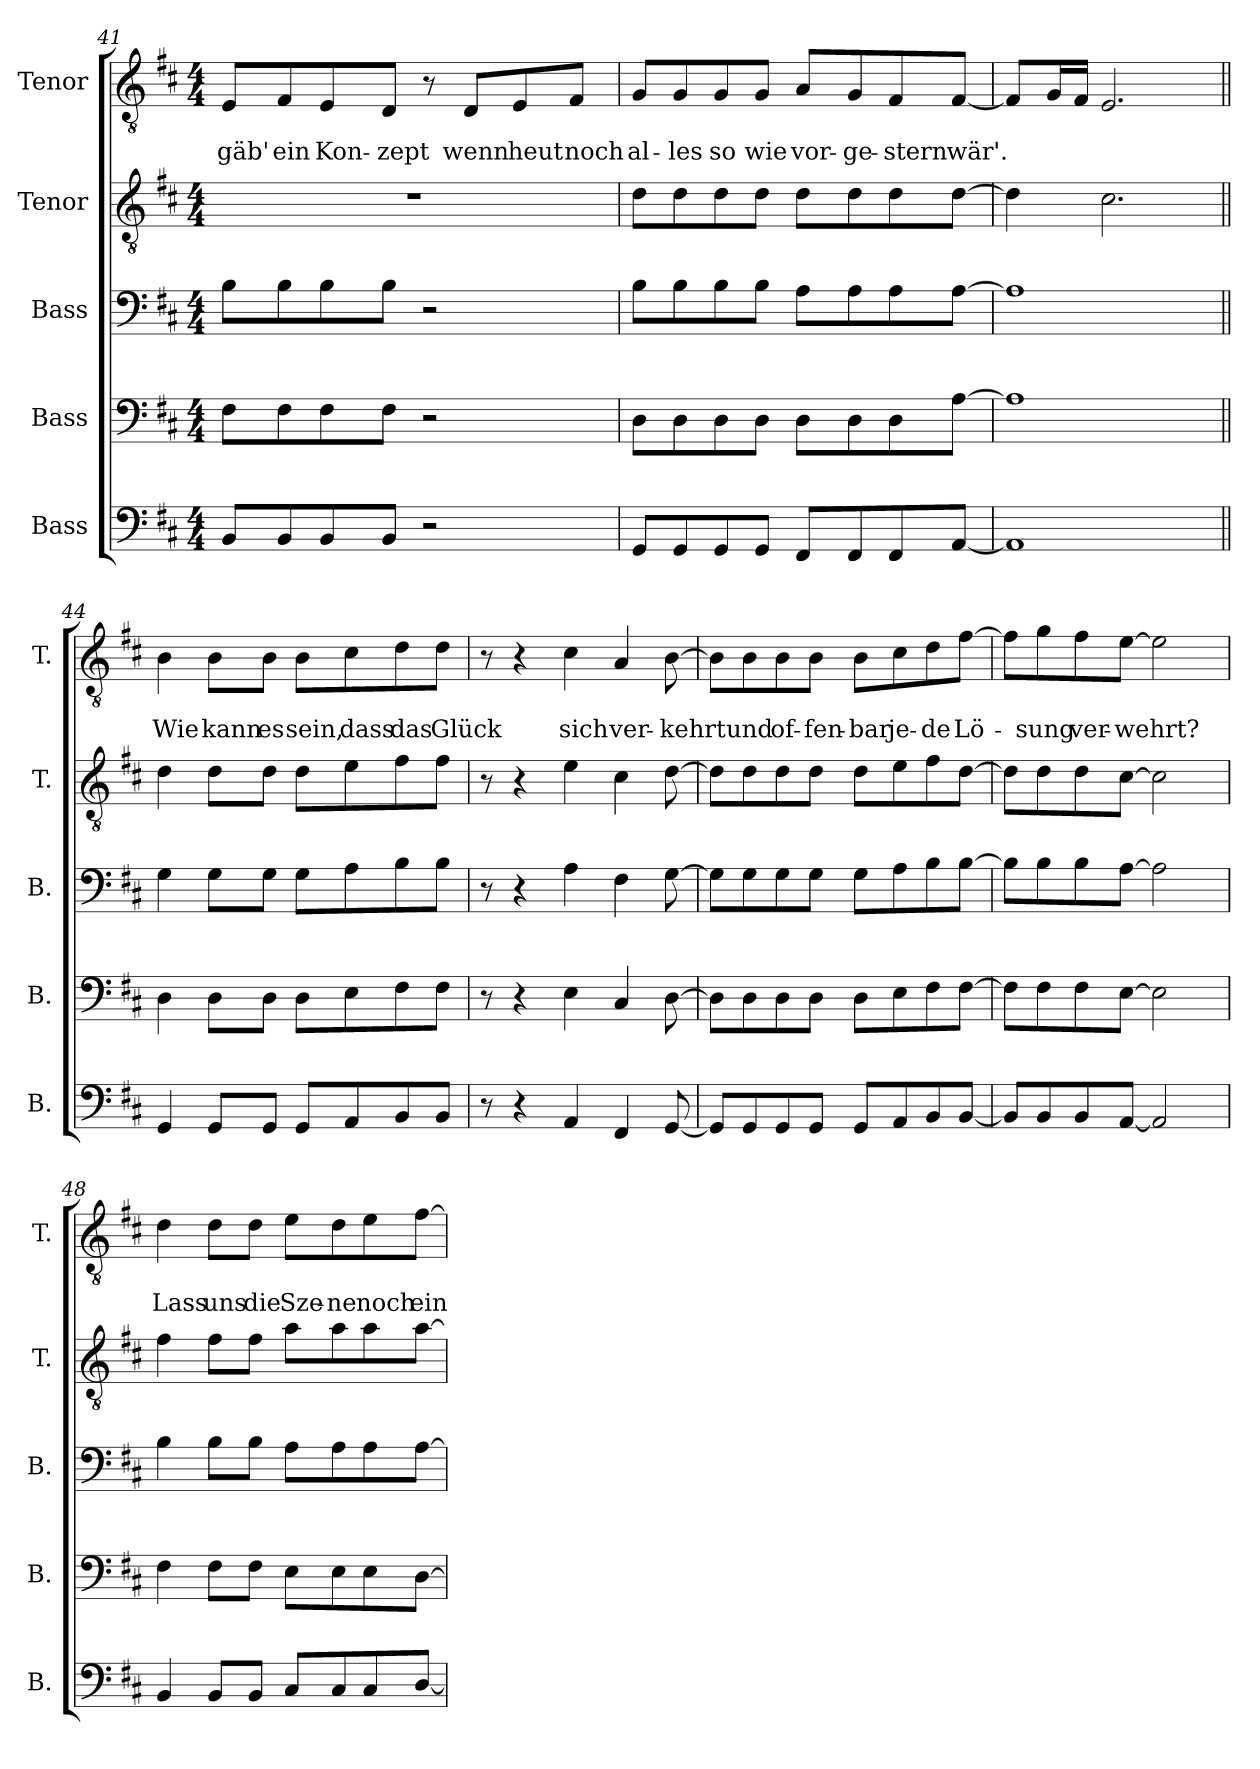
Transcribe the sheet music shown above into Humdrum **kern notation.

**kern	**kern	**kern	**kern	**kern	**text	**text
*part5	*part4	*part3	*part2	*part1	*part1	*part1
*staff5	*staff4	*staff3	*staff2	*staff1	*staff1	*staff1
*I"Bass	*I"Bass	*I"Bass	*I"Tenor	*I"Tenor	*	*
*I'B.	*I'B.	*I'B.	*I'T.	*I'T.	*	*
*clefF4	*clefF4	*clefF4	*clefGv2	*clefGv2	*	*
*k[f#c#]	*k[f#c#]	*k[f#c#]	*k[f#c#]	*k[f#c#]	*	*
*M4/4	*M4/4	*M4/4	*M4/4	*M4/4	*	*
=41	=41	=41	=41	=41	=41	=41
!	!	!	!	!	!	!LO:LY:b
8BB/L	8F#\L	8B\L	1r	8E/L	.	gäb'
!	!	!	!	!	!	!LO:LY:b
8BB/	8F#\	8B\	.	8F#/	.	ein
!	!	!	!	!	!	!LO:LY:b
8BB/	8F#\	8B\	.	8E/	.	Kon-
!	!	!	!	!	!	!LO:LY:b
8BB/J	8F#\J	8B\J	.	8D/J	.	-zept
2r	2r	2r	.	8r	.	.
!	!	!	!	!	!	!LO:LY:b
.	.	.	.	8D/L	.	wenn
!	!	!	!	!	!	!LO:LY:b
.	.	.	.	8E/	.	heut
!	!	!	!	!	!	!LO:LY:b
.	.	.	.	8F#/J	.	noch
=42	=42	=42	=42	=42	=42	=42
!	!	!	!	!	!	!LO:LY:b
8GG/L	8D\L	8B\L	8d\L	8G/L	.	al-
!	!	!	!	!	!	!LO:LY:b
8GG/	8D\	8B\	8d\	8G/	.	-les
!	!	!	!	!	!	!LO:LY:b
8GG/	8D\	8B\	8d\	8G/	.	so
!	!	!	!	!	!	!LO:LY:b
8GG/J	8D\J	8B\J	8d\J	8G/J	.	wie
!	!	!	!	!	!	!LO:LY:b
8FF#/L	8D\L	8A\L	8d\L	8A/L	.	vor-
!	!	!	!	!	!	!LO:LY:b
8FF#/	8D\	8A\	8d\	8G/	.	-ge-
!	!	!	!	!	!	!LO:LY:b
8FF#/	8D\	8A\	8d\	8F#/	.	-stern
!	!	!	!	!	!	!LO:LY:b
[8AA/J	[8A\J	[8A\J	[8d\J	[8F#/J	.	wär'.
=43	=43	=43	=43	=43	=43	=43
1AA]	1A]	1A]	4d\]	8F#/L]	.	.
.	.	.	.	16G/L	.	.
.	.	.	.	16F#/JJ	.	.
.	.	.	2.c#\	2.E/	.	.
=44||	=44||	=44||	=44||	=44||	=44||	=44||
!	!	!	!	!	!	!LO:LY:b
4GG/	4D\	4G\	4d\	4B\	.	Wie
!	!	!	!	!	!	!LO:LY:b
8GG/L	8D\L	8G\L	8d\L	8B\L	.	kann
!	!	!	!	!	!	!LO:LY:b
8GG/J	8D\J	8G\J	8d\J	8B\J	.	es
!	!	!	!	!	!	!LO:LY:b
8GG/L	8D\L	8G\L	8d\L	8B\L	.	sein,
!	!	!	!	!	!	!LO:LY:b
8AA/	8E\	8A\	8e\	8c#\	.	dass
!	!	!	!	!	!	!LO:LY:b
8BB/	8F#\	8B\	8f#\	8d\	.	das
!	!	!	!	!	!	!LO:LY:b
8BB/J	8F#\J	8B\J	8f#\J	8d\J	.	Glück
=45	=45	=45	=45	=45	=45	=45
8r	8r	8r	8r	8r	.	.
4r	4r	4r	4r	4r	.	.
!	!	!	!	!	!	!LO:LY:b
4AA/	4E\	4A\	4e\	4c#\	.	sich
!	!	!	!	!	!	!LO:LY:b
4FF#/	4C#/	4F#\	4c#\	4A/	.	ver-
!	!	!	!	!	!	!LO:LY:b
[8GG/	[8D\	[8G\	[8d\	[8B\	.	-kehrt
=46	=46	=46	=46	=46	=46	=46
8GG/L]	8D\L]	8G\L]	8d\L]	8B\L]	.	.
!	!	!	!	!	!	!LO:LY:b
8GG/	8D\	8G\	8d\	8B\	.	und
!	!	!	!	!	!	!LO:LY:b
8GG/	8D\	8G\	8d\	8B\	.	of-
!	!	!	!	!	!	!LO:LY:b
8GG/J	8D\J	8G\J	8d\J	8B\J	.	-fen-
!	!	!	!	!	!	!LO:LY:b
8GG/L	8D\L	8G\L	8d\L	8B\L	.	-bar
!	!	!	!	!	!	!LO:LY:b
8AA/	8E\	8A\	8e\	8c#\	.	je-
!	!	!	!	!	!	!LO:LY:b
8BB/	8F#\	8B\	8f#\	8d\	.	-de
!	!	!	!	!	!	!LO:LY:b
[8BB/J	[8F#\J	[8B\J	[8d\J	[8f#\J	.	Lö-
=47	=47	=47	=47	=47	=47	=47
8BB/L]	8F#\L]	8B\L]	8d\L]	8f#\L]	.	.
!	!	!	!	!	!	!LO:LY:b
8BB/	8F#\	8B\	8d\	8g\	.	-sung
!	!	!	!	!	!	!LO:LY:b
8BB/	8F#\	8B\	8d\	8f#\	.	ver-
!	!	!	!	!	!	!LO:LY:b
[8AA/J	[8E\J	[8A\J	[8c#\J	[8e\J	.	-wehrt?
2AA/]	2E\]	2A\]	2c#\]	2e\]	.	.
=48	=48	=48	=48	=48	=48	=48
!	!	!	!	!	!	!LO:LY:b
4BB/	4F#\	4B\	4f#\	4d\	.	Lass
!	!	!	!	!	!	!LO:LY:b
8BB/L	8F#\L	8B\L	8f#\L	8d\L	.	uns
!	!	!	!	!	!	!LO:LY:b
8BB/J	8F#\J	8B\J	8f#\J	8d\J	.	die
!	!	!	!	!	!	!LO:LY:b
8C#/L	8E\L	8A\L	8a\L	8e\L	.	Sze-
!	!	!	!	!	!	!LO:LY:b
8C#/	8E\	8A\	8a\	8d\	.	-ne
!	!	!	!	!	!	!LO:LY:b
8C#/	8E\	8A\	8a\	8e\	.	noch
!	!	!	!	!	!	!LO:LY:b
[8D/J	[8D\J	[8A\J	[8a\J	[8f#\J	.	ein-
=	=	=	=	=	=	=
*-	*-	*-	*-	*-	*-	*-
